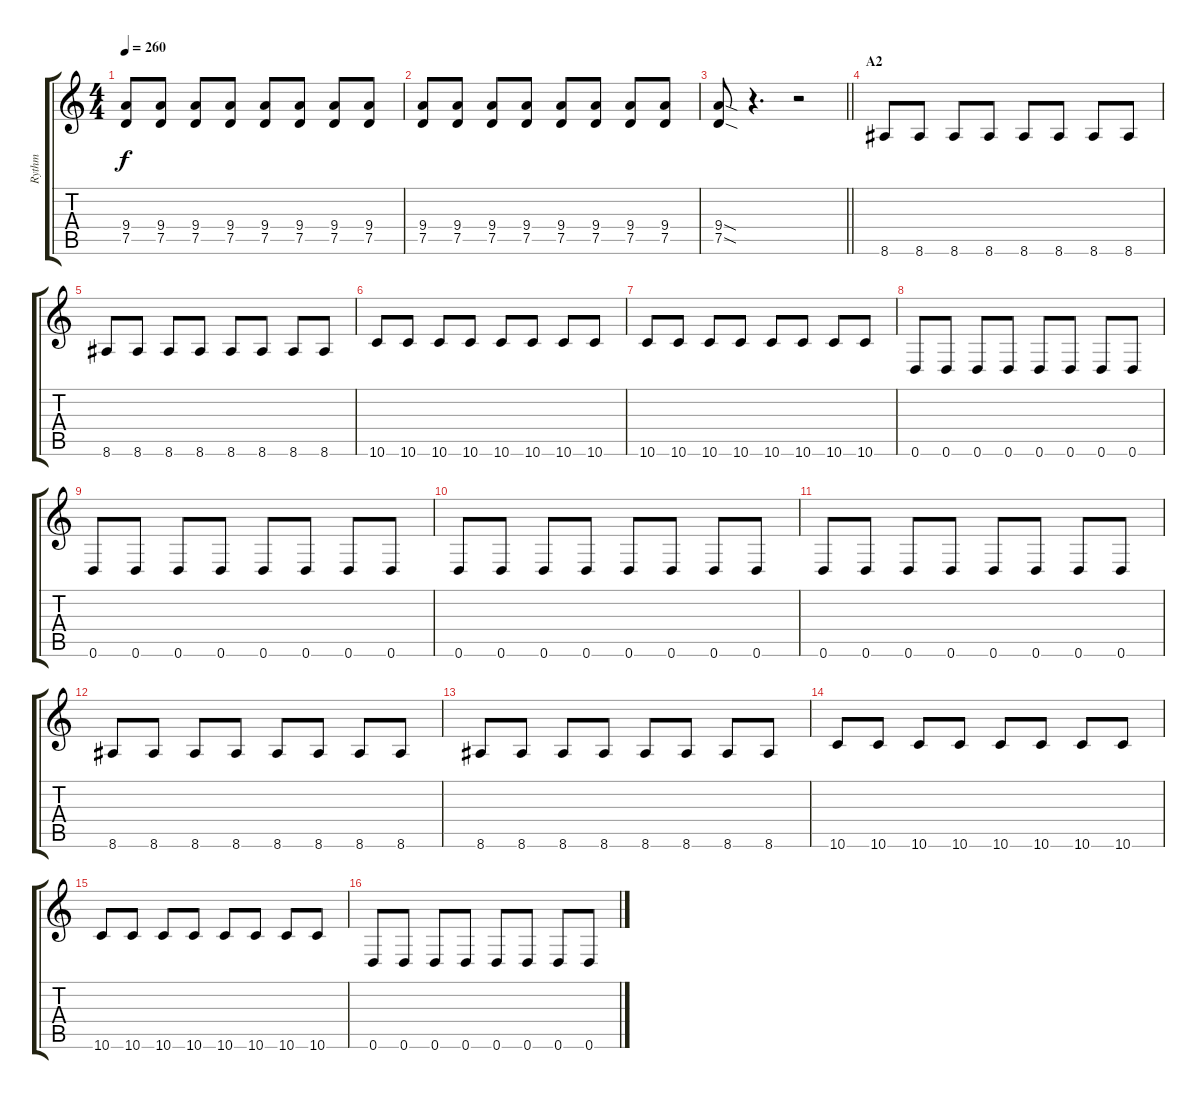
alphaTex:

\track ("Rythm" "Rythm") {instrument distortionguitar}
\staff {score tabs}
\tuning (D4 A3 F3 C3 G2 D2) {hide}
\ts (4 4)
\tempo 260
\clef g2
\ks c
(9.4 7.5).8{dy f volume 15} (9.4 7.5).8 (9.4 7.5).8 (9.4 7.5).8 (9.4 7.5).8 (9.4 7.5).8 (9.4 7.5).8 (9.4 7.5).8 |
(9.4 7.5).8 (9.4 7.5).8 (9.4 7.5).8 (9.4 7.5).8 (9.4 7.5).8 (9.4 7.5).8 (9.4 7.5).8 (9.4 7.5).8 |
\barLineRight lightlight
(9.4{sod} 7.5{sod}).8 r.4{d} r.2 |
\section ("" "A2")
8.6.8{volume 12 instrument electricbasspick} 8.6.8 8.6.8 8.6.8 8.6.8 8.6.8 8.6.8 8.6.8 |
8.6.8 8.6.8 8.6.8 8.6.8 8.6.8 8.6.8 8.6.8 8.6.8 |
10.6.8 10.6.8 10.6.8 10.6.8 10.6.8 10.6.8 10.6.8 10.6.8 |
10.6.8 10.6.8 10.6.8 10.6.8 10.6.8 10.6.8 10.6.8 10.6.8 |
0.6.8 0.6.8 0.6.8 0.6.8 0.6.8 0.6.8 0.6.8 0.6.8 |
0.6.8 0.6.8 0.6.8 0.6.8 0.6.8 0.6.8 0.6.8 0.6.8 |
0.6.8 0.6.8 0.6.8 0.6.8 0.6.8 0.6.8 0.6.8 0.6.8 |
0.6.8 0.6.8 0.6.8 0.6.8 0.6.8 0.6.8 0.6.8 0.6.8 |
8.6.8 8.6.8 8.6.8 8.6.8 8.6.8 8.6.8 8.6.8 8.6.8 |
8.6.8 8.6.8 8.6.8 8.6.8 8.6.8 8.6.8 8.6.8 8.6.8 |
10.6.8 10.6.8 10.6.8 10.6.8 10.6.8 10.6.8 10.6.8 10.6.8 |
10.6.8 10.6.8 10.6.8 10.6.8 10.6.8 10.6.8 10.6.8 10.6.8 |
0.6.8 0.6.8 0.6.8 0.6.8 0.6.8 0.6.8 0.6.8 0.6.8
